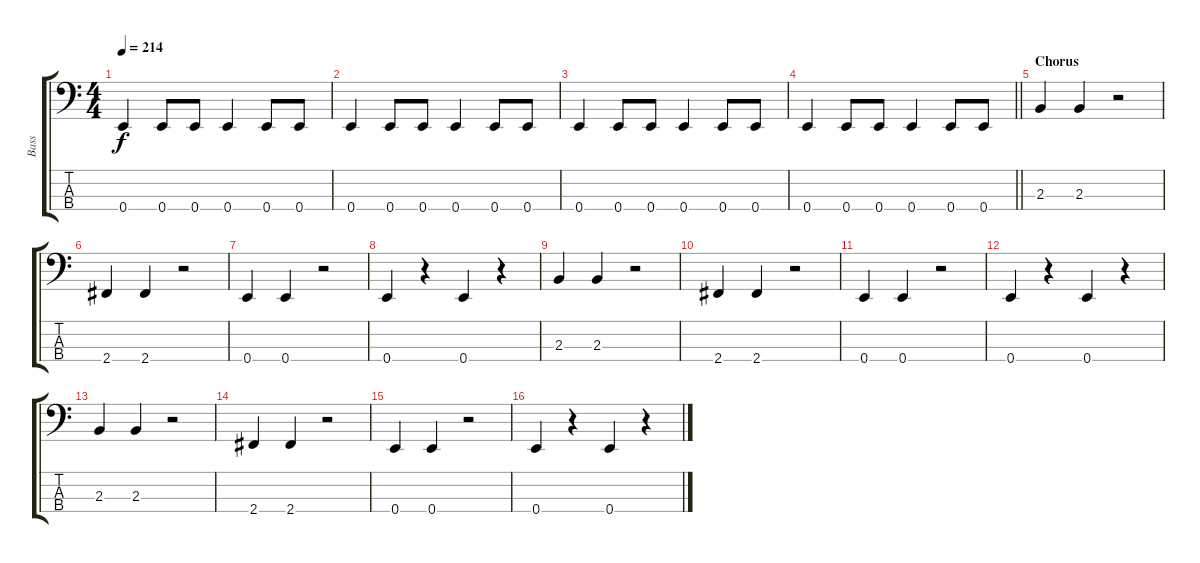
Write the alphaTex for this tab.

\track ("Bass" "Bass") {instrument electricbassfinger}
\staff {score tabs}
\tuning (G2 D2 A1 E1) {hide}
\ts (4 4)
\tempo 214
\clef f4
\ks c
0.4.4{dy f} 0.4.8 0.4.8 0.4.4 0.4.8 0.4.8 |
0.4.4 0.4.8 0.4.8 0.4.4 0.4.8 0.4.8 |
0.4.4 0.4.8 0.4.8 0.4.4 0.4.8 0.4.8 |
\barLineRight lightlight
0.4.4 0.4.8 0.4.8 0.4.4 0.4.8 0.4.8 |
\section ("" "Chorus")
2.3.4 2.3.4 r.2 |
2.4.4 2.4.4 r.2 |
0.4.4 0.4.4 r.2 |
0.4.4 r.4 0.4.4 r.4 |
2.3.4 2.3.4 r.2 |
2.4.4 2.4.4 r.2 |
0.4.4 0.4.4 r.2 |
0.4.4 r.4 0.4.4 r.4 |
2.3.4 2.3.4 r.2 |
2.4.4 2.4.4 r.2 |
0.4.4 0.4.4 r.2 |
0.4.4 r.4 0.4.4 r.4
